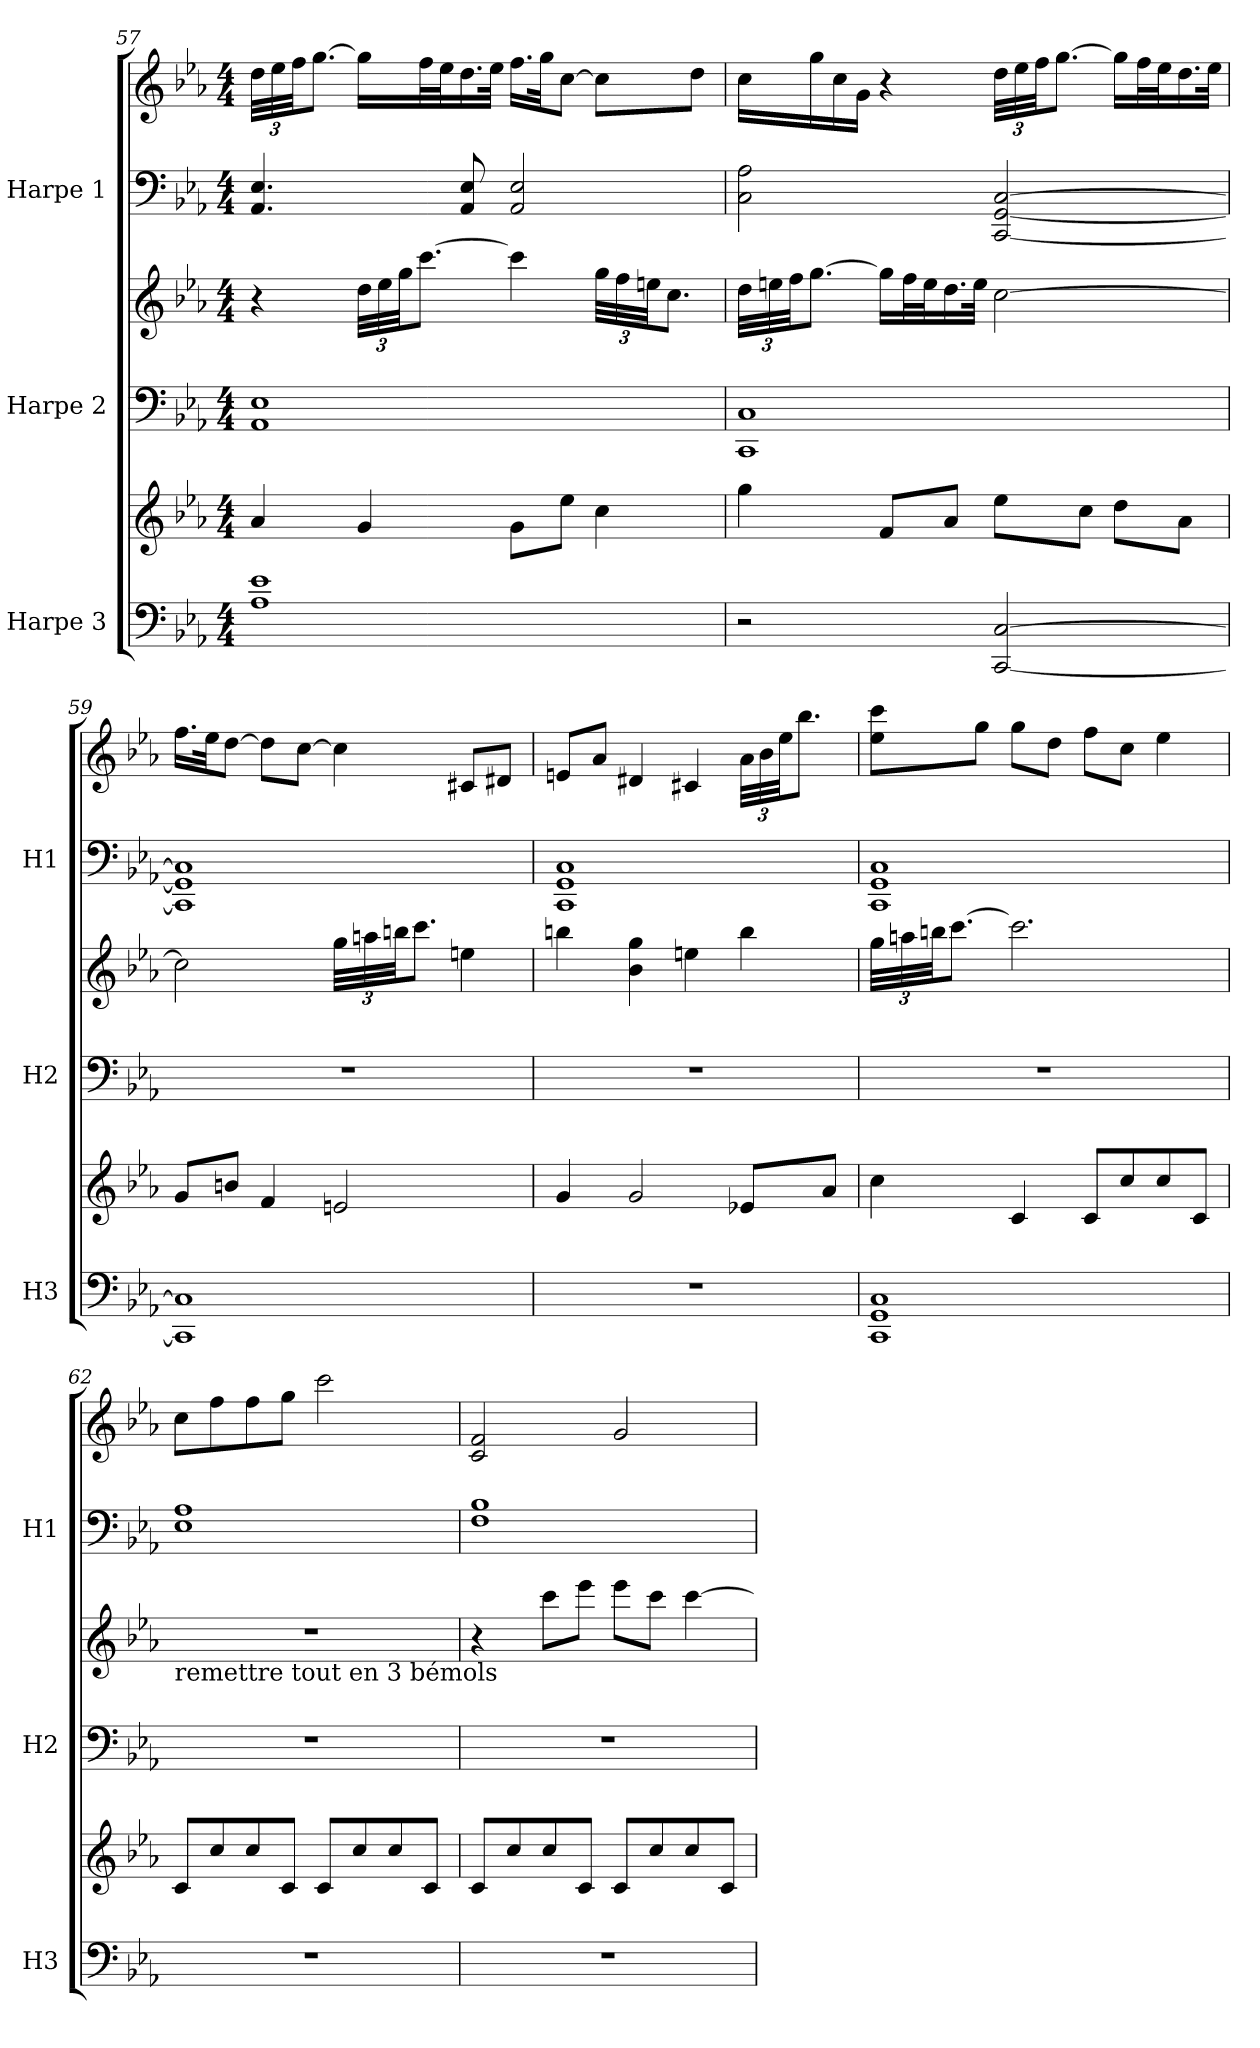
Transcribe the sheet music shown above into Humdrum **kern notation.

**kern	**kern	**kern	**kern	**kern	**kern
*part3	*part3	*part2	*part2	*part1	*part1
*staff6	*staff5	*staff4	*staff3	*staff2	*staff1
*I"Harpe 3	*	*I"Harpe 2	*	*I"Harpe 1	*
*I'H3	*	*I'H2	*	*I'H1	*
*clefF4	*clefG2	*clefF4	*clefG2	*clefF4	*clefG2
*k[b-e-a-]	*k[b-e-a-]	*k[b-e-a-]	*k[b-e-a-]	*k[b-e-a-]	*k[b-e-a-]
*M4/4	*M4/4	*M4/4	*M4/4	*M4/4	*M4/4
*	*	*	*	*	*Xbrackettup
=57	=57	=57	=57	=57	=57
1A- 1e-	4a-/	1AA- 1E-	4r	4.AA-/ 4.E-/	48dd\LLL
.	.	.	.	.	48ee-\
.	.	.	.	.	48ff\JJ
.	.	.	.	.	[8.gg\J
*	*	*	*Xbrackettup	*	*
.	4g/	.	48dd\LLL	.	16gg\LL]
.	.	.	48ee-\	.	.
.	.	.	48gg\JJ	.	.
.	.	.	[8.ccc\J	.	32ff\L
.	.	.	.	.	32ee-\J
.	.	.	.	8AA-/ 8E-/	16.dd\
.	.	.	.	.	32ee-\JJk
.	8g\L	.	4ccc\]	2AA-/ 2E-/	16.ff\LL
.	.	.	.	.	32gg\JK
.	8ee-\J	.	.	.	[8cc\J
.	4cc\	.	48gg\LLL	.	8cc\L]
.	.	.	48ff\	.	.
.	.	.	48een\JJ	.	.
.	.	.	8.cc\J	.	.
.	.	.	.	.	8dd\J
!!LO:LB:g=z
=58	=58	=58	=58	=58	=58
2r	4gg\	1CC 1C	48dd\LLL	2C\ 2A-\	16cc\LL
.	.	.	48een\	.	.
.	.	.	48ff\JJ	.	.
.	.	.	[8.gg\J	.	16gg\
.	.	.	.	.	16cc\
.	.	.	.	.	16g\JJ
.	8f/L	.	16gg\LL]	.	4r
.	.	.	32ff\L	.	.
.	.	.	32ee\J	.	.
.	8a-/J	.	16.dd\	.	.
.	.	.	32ee\JJk	.	.
[2CC/ [2C/	8ee-\L	.	[2cc\	[2CC/ [2GG/ [2C/	48dd\LLL
.	.	.	.	.	48ee-\
.	.	.	.	.	48ff\JJ
.	.	.	.	.	[8.gg\J
.	8cc\J	.	.	.	.
.	8dd\L	.	.	.	16gg\LL]
.	.	.	.	.	32ff\L
.	.	.	.	.	32ee-\J
.	8a-\J	.	.	.	16.dd\
.	.	.	.	.	32ee-\JJk
=59	=59	=59	=59	=59	=59
1CC] 1C]	8g/L	1r	2cc\]	1CC] 1GG] 1C]	16.ff\LL
.	.	.	.	.	32ee-\JK
.	8bn/J	.	.	.	[8dd\J
.	4f/	.	.	.	8dd\L]
.	.	.	.	.	[8cc\J
.	2en/	.	48gg\LLL	.	4cc\]
.	.	.	48aan\	.	.
.	.	.	48bbn\JJ	.	.
.	.	.	8.ccc\J	.	.
.	.	.	4een\	.	8c#X/L
.	.	.	.	.	8d#X/J
=60	=60	=60	=60	=60	=60
1r	4g/	1r	4bbn\	1CC 1GG 1C	8en/L
.	.	.	.	.	8a-/J
.	2g/	.	4b-\ 4gg\	.	4d#X/
.	.	.	4een\	.	4c#X/
.	8e-X/L	.	4bb\	.	48a-\LLL
.	.	.	.	.	48b-\
.	.	.	.	.	48ee-\JJ
.	.	.	.	.	8.bb-\J
.	8a-/J	.	.	.	.
=61	=61	=61	=61	=61	=61
1CC 1GG 1C	4cc\	1r	48gg\LLL	1CC 1GG 1C	8ee-\ 8ccc\L
.	.	.	48aan\	.	.
.	.	.	48bbn\JJ	.	.
.	.	.	[8.ccc\J	.	.
.	.	.	.	.	8gg\J
.	4c/	.	2.ccc\]	.	8gg\L
.	.	.	.	.	8dd\J
.	8c/L	.	.	.	8ff\L
.	8cc/	.	.	.	8cc\J
.	8cc/	.	.	.	4ee-\
.	8c/J	.	.	.	.
=62	=62	=62	=62	=62	=62
!	!	!	!LO:TX:b:t=remettre tout en 3  bémols	!	!
1r	8c/L	1r	1r	1E- 1A-	8cc\L
.	8cc/	.	.	.	8ff\
.	8cc/	.	.	.	8ff\
.	8c/J	.	.	.	8gg\J
.	8c/L	.	.	.	2ccc\
.	8cc/	.	.	.	.
.	8cc/	.	.	.	.
.	8c/J	.	.	.	.
!!LO:PB:g=z
=63	=63	=63	=63	=63	=63
1r	8c/L	1r	4r	1F 1B-	2c/ 2f/
.	8cc/	.	.	.	.
.	8cc/	.	8ccc\L	.	.
.	8c/J	.	8eee-\J	.	.
.	8c/L	.	8eee-\L	.	2g</
.	8cc/	.	8ccc\J	.	.
.	8cc/	.	[4ccc\	.	.
.	8c/J	.	.	.	.
=	=	=	=	=	=
*-	*-	*-	*-	*-	*-
